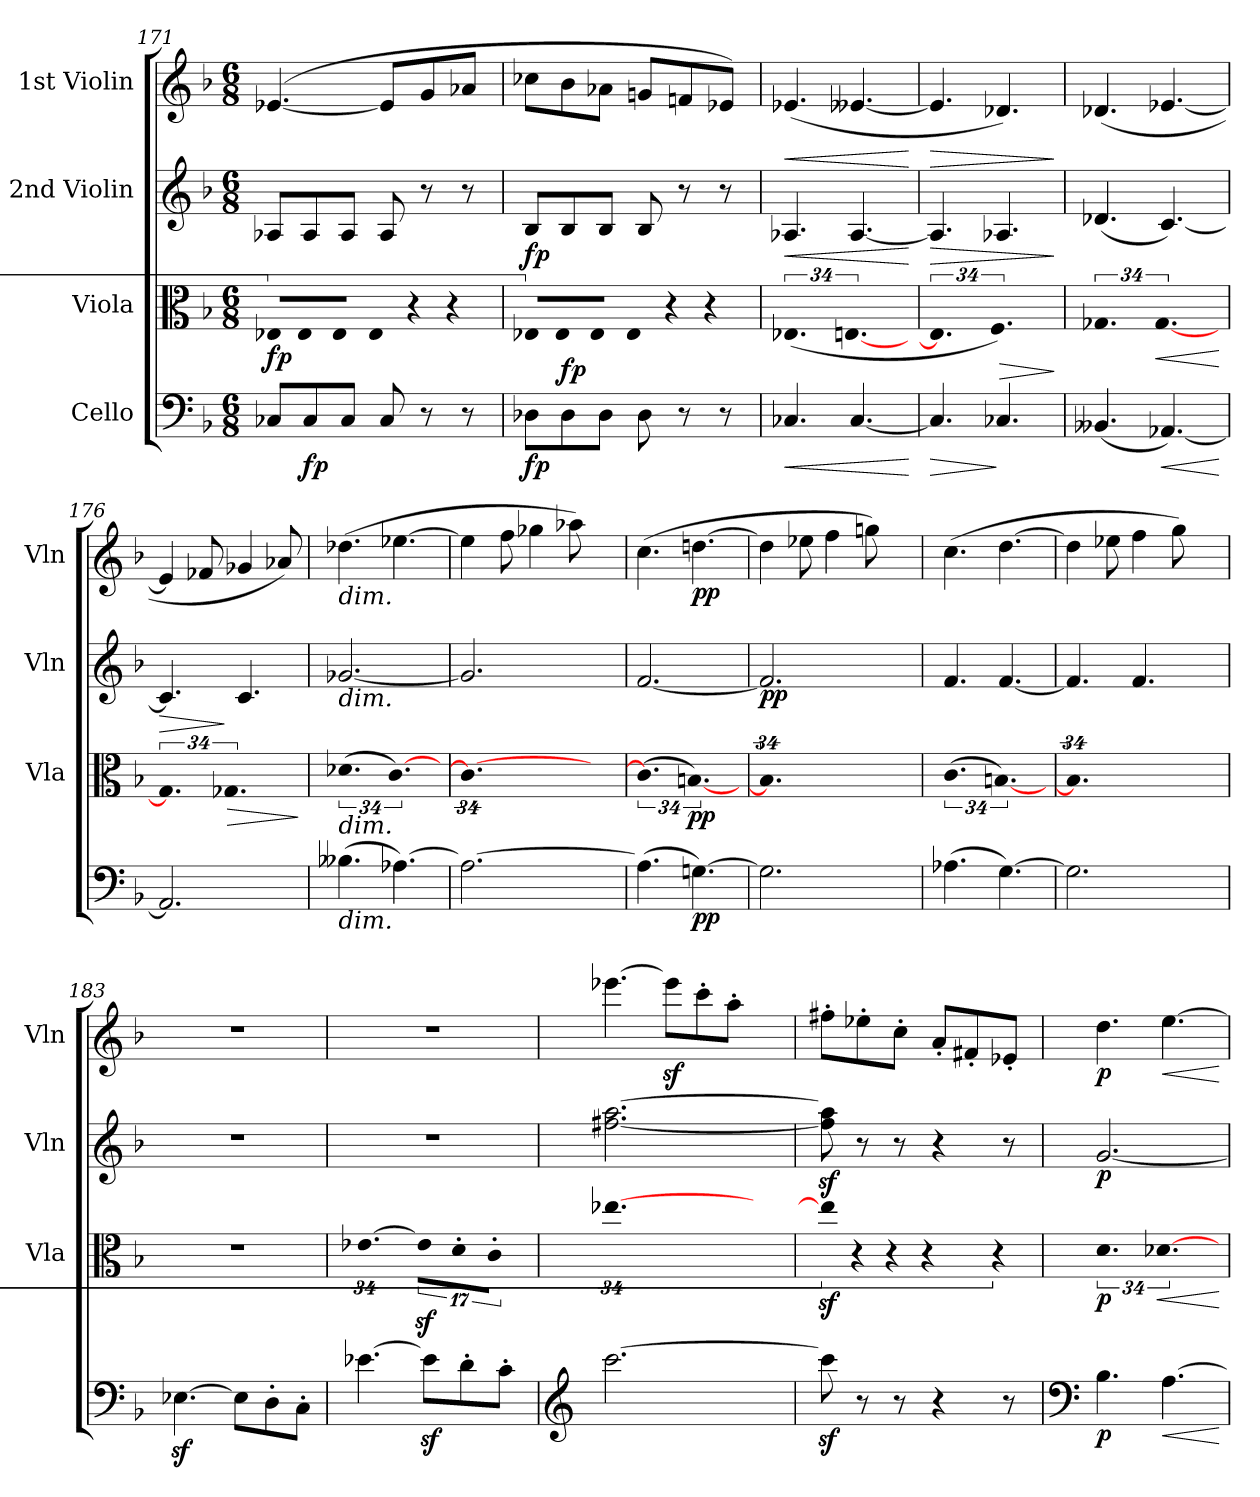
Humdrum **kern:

**kern	**dynam	**kern	**dynam	**kern	**dynam	**kern	**dynam
*part4	*part4	*part3	*part3	*part2	*part2	*part1	*part1
*staff4	*staff4	*staff3	*staff3	*staff2	*staff2	*staff1	*staff1
*I"Cello	*	*I"Viola	*	*I"2nd Violin	*	*I"1st Violin	*
*	*	*I'Vla	*	*I'Vln	*	*I'Vln	*
*clefF4	*	*clefC3	*	*clefG2	*	*clefG2	*
*k[b-]	*	*k[b-]	*	*k[b-]	*	*k[b-]	*
*F:	*	*F:	*	*F:	*	*F:	*
*M6/8	*	*M6/8	*	*M6/8	*	*M6/8	*
=171	=171	=171	=171	=171	=171	=171	=171
!	!	!LO:N:vis=8	!LO:DY:b	!	!	!	!
8C-X/L	.	17%2E-X/L	fp	8A-X/L	.	([4.e-X/	.
!	!	!LO:N:vis=8	!	!	!	!	!
.	.	17%2E-/	.	.	.	.	.
!	!LO:DY:b	!	!	!	!	!	!
8C-/	fp	.	.	8A-/	.	.	.
!	!	!LO:N:vis=8	!	!	!	!	!
.	.	17%2E-/J	.	.	.	.	.
8C-/J	.	.	.	8A-/J	.	.	.
!	!	!LO:N:vis=8	!	!	!	!	!
.	.	17%2E-/	.	.	.	.	.
8C-/	.	.	.	8A-/	.	8e-/L]	.
!	!	!LO:N:vis=8	!	!	!	!	!
.	.	17%2r	.	.	.	.	.
8r	.	.	.	8r	.	8g/	.
!	!	!LO:N:vis=8	!	!	!	!	!
.	.	17%2r	.	.	.	.	.
8r	.	.	.	8r	.	8a-X/J	.
.	.	68%3ryy	.	.	.	.	.
=172	=172	=172	=172	=172	=172	=172	=172
!	!LO:DY:b	!LO:N:vis=8	!LO:DY:a	!	!	!	!
8D-X\L	fp	17%2E-X/L	fp	8B-/L	.	8cc-X\L	.
!	!	!LO:N:vis=8	!	!	!	!	!
.	.	17%2E-/	.	.	.	.	.
!	!LO:DY:a	!	!	!	!	!	!
8D-\	fp	.	.	8B-/	.	8b-\	.
!	!	!LO:N:vis=8	!	!	!	!	!
.	.	17%2E-/J	.	.	.	.	.
8D-\J	.	.	.	8B-/J	.	8a-X\J	.
!	!	!LO:N:vis=8	!	!	!	!	!
.	.	17%2E-/	.	.	.	.	.
8D-\	.	.	.	8B-/	.	8gn/L	.
!	!	!LO:N:vis=8	!	!	!	!	!
.	.	17%2r	.	.	.	.	.
8r	.	.	.	8r	.	8fn/	.
!	!	!LO:N:vis=8	!	!	!	!	!
.	.	17%2r	.	.	.	.	.
8r	.	.	.	8r	.	8e-X/J)	.
.	.	68%3ryy	.	.	.	.	.
!!LO:LB:g=z
=173	=173	=173	=173	=173	=173	=173	=173
!	!LO:HP:b	!LO:N:vis=4.	!LO:HP:a	!	!LO:HP:a	!	!
4.C-X/	<	(68%25E-X/	<	4.A-X/	<	(4.e-X/	.
!	!	!LO:N:vis=4.	!	!	!	!	!
.	.	[68%25En/	.	.	.	.	.
[4.C-/	.	.	.	[4.A-/	.	[4.e--X/	.
.	.	68ryy	[	.	.	.	.
.	[	.	.	.	[	.	.
=174	=174	=174	=174	=174	=174	=174	=174
!	!LO:HP:b	!LO:N:vis=4.	!LO:HP:a	!	!LO:HP:a	!	!
4.C-/]	>	68%25E/]	>	4.A-/]	>	4.e--/]	.
!	!	!LO:N:vis=4.	!	!	!	!	!
.	.	68%25F/)	.	.	.	.	.
!	!LO:HP:n=1:a	!	!	!	!	!	!
4.C-X/	] >	.	.	4.A-X/	.	4.d-X/)	.
.	.	68ryy	]	.	.	.	.
.	]	.	.	.	]	.	.
=175	=175	=175	=175	=175	=175	=175	=175
!	!	!LO:N:vis=4.	!	!	!	!	!
(4.BB--X/	.	68%25G-X/	.	(4.d-X/	.	(4.d-X/	.
!	!	!LO:N:vis=4.	!LO:HP:b	!	!	!	!
.	.	[68%25G-/	<	.	.	.	.
!	!LO:HP:b	!	!	!	!	!	!
[4.AA-X/)	<	.	.	[4.c/)	.	[4.e-X/	.
.	.	68ryy	[	.	.	.	.
.	[	.	.	.	.	.	.
=176	=176	=176	=176	=176	=176	=176	=176
!	!	!LO:N:vis=4.	!LO:HP:a	!	!	!	!
2.AA-/]	.	68%25G-/]	>	4.c/]	.	4e-/]	.
.	.	.	.	.	.	8f-X/	.
!	!	!LO:N:vis=4.	!LO:HP:n=1:b	!	!	!	!
.	.	68%25G-X/	] >	.	.	.	.
.	.	.	.	4.c/	.	4g-X/	.
.	.	.	.	.	.	8a-X/)	.
.	.	68ryy	]	.	.	.	.
=177	=177	=177	=177	=177	=177	=177	=177
!	!	!	!	!	!	!LO:TX:b:i:t=dim.	!
!	!	!	!	!LO:TX:b:i:t=dim.	!	!	!
!	!	!LO:TX:b:i:t=dim.	!	!	!	!	!
!LO:TX:b:i:t=dim.	!	!	!	!	!	!	!
!	!	!LO:N:vis=4.	!	!	!	!	!
(4.B--X\	.	(68%25d-X\	.	[2.g-X/	.	(4.dd-X\	.
!	!	!LO:N:vis=4.	!	!	!	!	!
.	.	[68%25c\)	.	.	.	.	.
[4.A-X\)	.	.	.	.	.	[4.ee-X\	.
.	.	68ryy	.	.	.	.	.
=178	=178	=178	=178	=178	=178	=178	=178
!	!	!LO:N:vis=2.	!	!	!	!	!
2.A-\_	.	34%25c\_	.	2.g-/]	.	4ee-\]	.
.	.	.	.	.	.	8ff\	.
.	.	.	.	.	.	4gg-X\	.
.	.	.	.	.	.	8aa-X\)	.
.	.	68ryy	.	.	.	.	.
=179	=179	=179	=179	=179	=179	=179	=179
!	!	!LO:N:vis=4.	!	!	!	!	!
(4.A-\]	.	(68%25c\]	.	[2.f/	.	(4.cc\	.
!	!	!LO:N:vis=4.	!LO:DY:b	!	!	!	!
.	.	[68%25Bn/)	pp	.	.	.	.
!	!LO:DY:b	!	!	!	!	!	!LO:DY:b
[4.Gn\)	pp	.	.	.	.	[4.ddn\	pp
.	.	68ryy	.	.	.	.	.
=180	=180	=180	=180	=180	=180	=180	=180
!	!	!LO:N:vis=2.	!	!	!LO:DY:b	!	!
2.G\]	.	34%25B/]	.	2.f/]	pp	4dd\]	.
.	.	.	.	.	.	8ee-X\	.
.	.	.	.	.	.	4ff\	.
.	.	.	.	.	.	8ggn\)	.
.	.	68ryy	.	.	.	.	.
=181	=181	=181	=181	=181	=181	=181	=181
!	!	!LO:N:vis=4.	!	!	!	!	!
(4.A-X\	.	(68%25c\	.	4.f/	.	(4.cc\	.
!	!	!LO:N:vis=4.	!	!	!	!	!
.	.	[68%25Bn/)	.	.	.	.	.
[4.G\)	.	.	.	[4.f/	.	[4.dd\	.
.	.	68ryy	.	.	.	.	.
=182	=182	=182	=182	=182	=182	=182	=182
!	!	!LO:N:vis=2.	!	!	!	!	!
2.G\]	.	34%25B/]	.	4.f/]	.	4dd\]	.
.	.	.	.	.	.	8ee-X\	.
.	.	.	.	4.f/	.	4ff\	.
.	.	.	.	.	.	8gg\)	.
.	.	68ryy	.	.	.	.	.
=183	=183	=183	=183	=183	=183	=183	=183
[4.E-Xz<\	.	2.r	.	2.r	.	2.r	.
8E-\L]	.	.	.	.	.	.	.
8D'\	.	.	.	.	.	.	.
8C'\J	.	.	.	.	.	.	.
=184	=184	=184	=184	=184	=184	=184	=184
!	!	!LO:N:vis=4.	!	!	!	!	!
[4.e-X\	.	[68%25e-X\	.	2.r	.	2.r	.
!	!	!LO:N:vis=8	!	!	!	!	!
.	.	17%2e-z<\L]	.	.	.	.	.
8e-z<\L]	.	.	.	.	.	.	.
!	!	!LO:N:vis=8	!	!	!	!	!
.	.	17%2d'\	.	.	.	.	.
8d'\	.	.	.	.	.	.	.
!	!	!LO:N:vis=8	!	!	!	!	!
.	.	17%2c'\J	.	.	.	.	.
8c'\J	.	.	.	.	.	.	.
.	.	34ryy	.	.	.	.	.
=185	=185	=185	=185	=185	=185	=185	=185
*clefG2	*	*	*	*	*	*	*
!	!	!LO:N:vis=2.	!	!	!	!	!
[2.ccc\	.	[34%25ee-X\	.	[2.ff#X\ [2.aa\	.	[4.eee-X\	.
.	.	.	.	.	.	8eee-z<\L]	.
.	.	.	.	.	.	8ccc'\	.
.	.	.	.	.	.	8aa'\J	.
.	.	68ryy	.	.	.	.	.
=186	=186	=186	=186	=186	=186	=186	=186
!	!	!LO:N:vis=8	!	!	!	!	!
8cccz<\]	.	17%2ee-z<\]	.	8ff#]z<\ 8aa]z<\	.	8ff#X'\L	.
!	!	!LO:N:vis=8	!	!	!	!	!
.	.	17%2r	.	.	.	.	.
8r	.	.	.	8r	.	8ee-X'\	.
!	!	!LO:N:vis=8	!	!	!	!	!
.	.	17%2r	.	.	.	.	.
8r	.	.	.	8r	.	8cc'\J	.
.	.	4r	.	.	.	.	.
4r	.	.	.	4r	.	8a'/L	.
.	.	.	.	.	.	8f#X'/	.
!	!	!LO:N:vis=8	!	!	!	!	!
.	.	17%2r	.	.	.	.	.
8r	.	.	.	8r	.	8e-X'/J	.
.	.	34ryy	.	.	.	.	.
!!LO:LB:g=z
=187	=187	=187	=187	=187	=187	=187	=187
*clefF4	*	*	*	*	*	*	*
!	!LO:DY:b	!LO:N:vis=4.	!LO:DY:b	!	!LO:DY:b	!	!LO:DY:b
4.B-\	p	68%25d\	p	[2.g/	p	4.dd\	p
!	!	!LO:N:vis=4.	!LO:HP:b	!	!	!	!
.	.	[68%25d-X\	<	.	.	.	.
!	!LO:HP:b	!	!	!	!	!	!LO:HP:b
[4.A\	<	.	.	.	.	[4.ee\	<
.	.	68ryy	[	.	.	.	.
.	[	.	.	.	.	.	[
=	=	=	=	=	=	=	=
*-	*-	*-	*-	*-	*-	*-	*-
